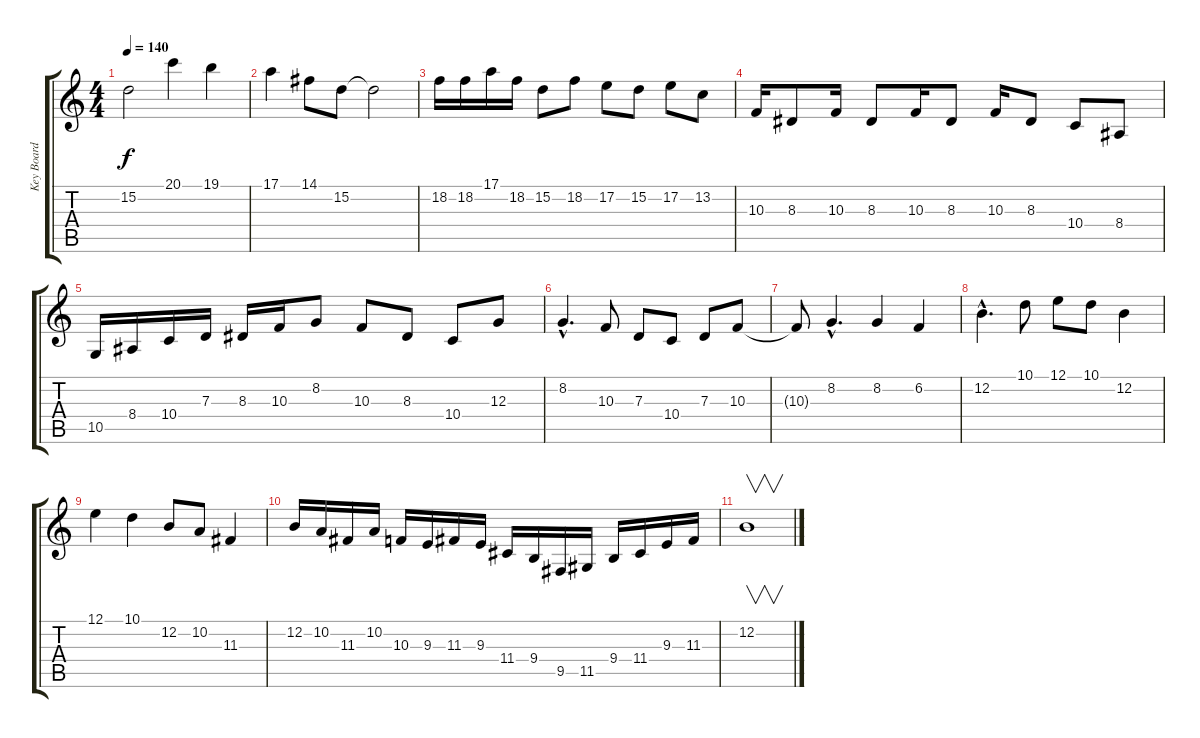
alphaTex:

\track ("Key Board Solo (Middle)" "Key Board ") {instrument violin}
\staff {score tabs}
\tuning (E4 B3 G3 D3 A2 E2) {hide}
\ts (4 4)
\tempo 140
\clef g2
\ks c
15.2{t}.2{dy f} 20.1.4 19.1.4 |
17.1.4 14.1.8 15.2.8 15.2{t}.2 |
18.2.16 18.2.16 17.1.16 18.2.16 15.2.8 18.2.8 17.2.8 15.2.8 17.2.8 13.2.8 |
10.3.16 8.3.8 10.3.16 8.3.8 10.3.16 8.3.8 10.3.16 8.3.8 10.4.8 8.4.8 |
10.5.16 8.4.16 10.4.16 7.3.16 8.3.16 10.3.16 8.2.8 10.3.8 8.3.8 10.4.8 12.3.8 |
8.2{hac}.4{d} 10.3.8 7.3.8 10.4.8 7.3.8 10.3.8 |
10.3{t}.8 8.2{hac}.4{d} 8.2.4 6.2.4 |
12.2{hac}.4{d} 10.1.8 12.1.8 10.1.8 12.2.4 |
12.1.4 10.1.4 12.2.8 10.2.8 11.3.4 |
12.2.16 10.2.16 11.3.16 10.2.16 10.3.16 9.3.16 11.3.16 9.3.16 11.4.16 9.4.16 9.5.16 11.5.16 9.4.16 11.4.16 9.3.16 11.3.16 |
12.2.1{v}
